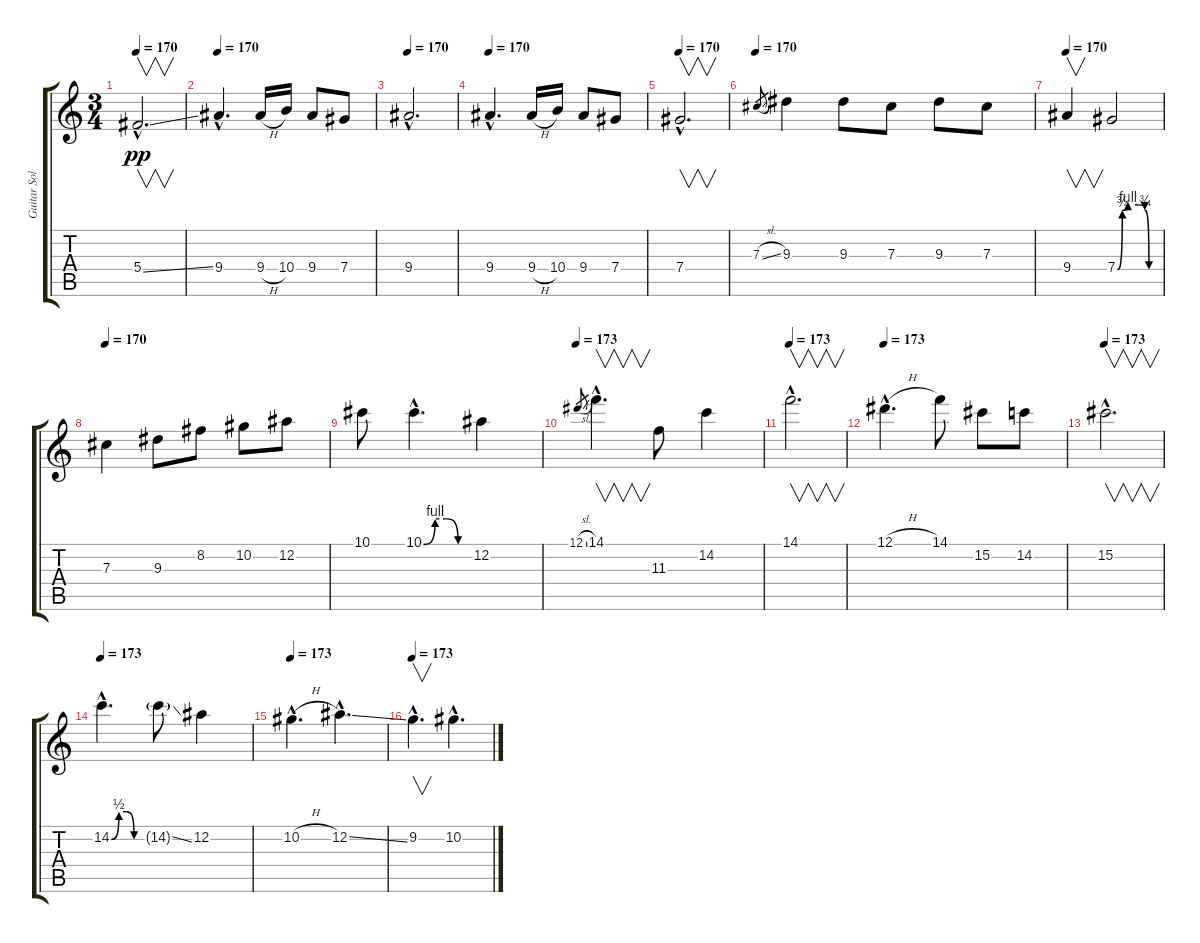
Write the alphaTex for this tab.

\track ("Guitar Solo & Harmony" "Guitar Sol") {instrument distortionguitar}
\staff {score tabs}
\tuning (Eb4 Bb3 Gb3 Db3 Ab2 Eb2) {hide}
\ts (3 4)
\tempo 170
\clef g2
\ks c
5.4{ss hac}.2{v d dy pp} |
\tempo 170
9.4{hac}.4{d volume 16 instrument distortionguitar} 9.4{h}.16 10.4.16 9.4.8 7.4.8 |
\tempo 170
9.4{hac}.2{d} |
\tempo 170
9.4{hac}.4{d} 9.4{h}.16 10.4.16 9.4.8 7.4.8 |
\tempo 170
7.4{hac}.2{v d} |
\tempo 170
7.3{sl}.8{gr} 9.3.4 9.3.8 7.3.8 9.3.8 7.3.8 |
\tempo 170
9.4.4{v} 7.4{be (custom 0 0 7 3 15 4 30 4 39 3 45 0 60 0)}.2 |
\tempo 170
7.3.4 9.3.8 8.2.8 10.2.8 12.2.8 |
10.1.8 10.1{be (custom 0 0 15 4 30 4 45 0 60 0) hac}.4{d} 12.2.4 |
\tempo 173
12.1{sl}.8{gr} 14.1{hac}.4{v d volume 16 instrument distortionguitar} 11.3.8 14.2.4 |
\tempo 173
14.1{hac}.2{v d} |
\tempo 173
12.1{h hac}.4{d} 14.1.8 15.2.8 14.2.8 |
\tempo 173
15.2{hac}.2{v d} |
\tempo 173
14.2{be (custom 0 0 15 2 30 2 45 0 60 0) hac}.4{d} 14.2{ss g}.8 12.2.4 |
\tempo 173
10.2{h hac}.4{d} 12.2{ss hac}.4{d} |
\tempo 173
9.2{hac}.4{v d} 10.2{ss hac}.4{d}
